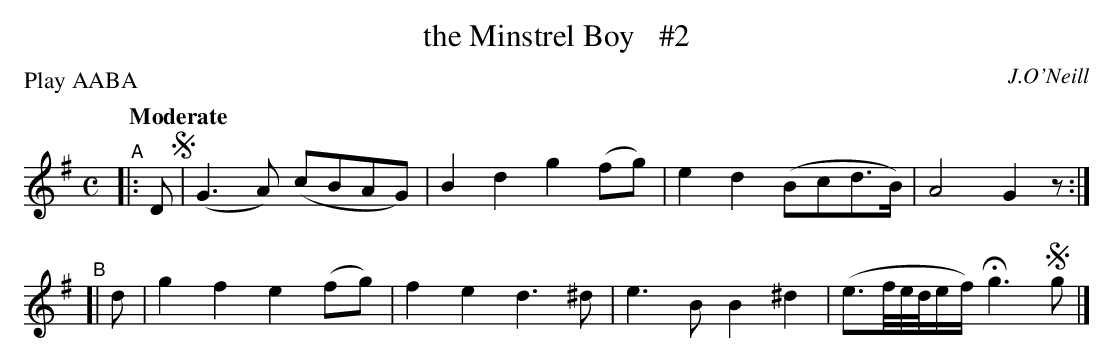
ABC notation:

X:1
T: the Minstrel Boy   #2
O: J.O'Neill
P: Play AABA
Q: "Moderate"
M: C
L: 1/8
K: G
"^A"|: D !segno!| (G3A) (cBAG) | B2d2 g2(fg) | e2d2 (Bcd>B) | A4 G2z :|
"^B"[| d | g2f2 e2(fg) | f2e2 d3^d | e3B B2^d2 | (e3/f//e//d//e/f/) Hg3 !segno!g |]
